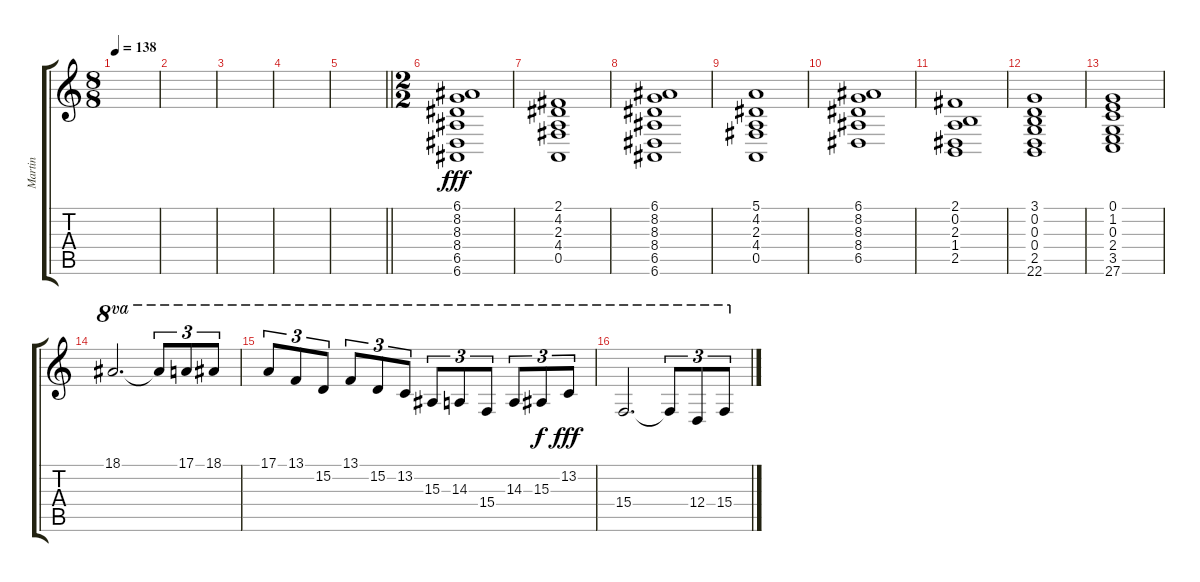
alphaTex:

\track ("Martin" "Martin") {instrument lead3calliope}
\staff {score tabs}
\tuning (E4 B3 G3 D3 A2 E2) {hide}
\ts (8 8)
\tempo 138
\clef g2
\ks c
|
|
|
|
\barLineRight lightlight
|
\ts (2 2)
(6.1 8.2 8.3 8.4 6.5 6.6).1{dy fff volume 6 instrument churchorgan} |
(2.1 4.2 2.3 4.4 0.5).1 |
(6.1 8.2 8.3 8.4 6.5 6.6).1 |
(5.1 4.2 2.3 4.4 0.5).1 |
(6.1 8.2 8.3 8.4 6.5).1 |
(2.1 0.2 2.3 1.4 2.5).1 |
(3.1 0.2 0.3 0.4 2.5 22.6).1 |
(0.1 1.2 0.3 2.4 3.5 27.6).1 |
18.1.2{d ot 8va volume 16 instrument lead1square} 18.1{t}.8{tu (3 2) ot 8va} 17.1.8{tu (3 2) ot 8va} 18.1.8{tu (3 2) ot 8va} |
17.1.8{tu (3 2) ot 8va} 13.1.8{tu (3 2) ot 8va} 15.2.8{tu (3 2) ot 8va} 13.1.8{tu (3 2) ot 8va} 15.2.8{tu (3 2) ot 8va} 13.2.8{tu (3 2) ot 8va} 15.3.8{tu (3 2) ot 8va} 14.3.8{tu (3 2) ot 8va} 15.4.8{tu (3 2) ot 8va} 14.3.8{tu (3 2) ot 8va} 15.3.8{tu (3 2) ot 8va dy f} 13.2.8{tu (3 2) ot 8va dy fff} |
15.4.2{d ot 8va} 15.4{t}.8{tu (3 2) ot 8va} 12.4.8{tu (3 2) ot 8va} 15.4.8{tu (3 2) ot 8va}
